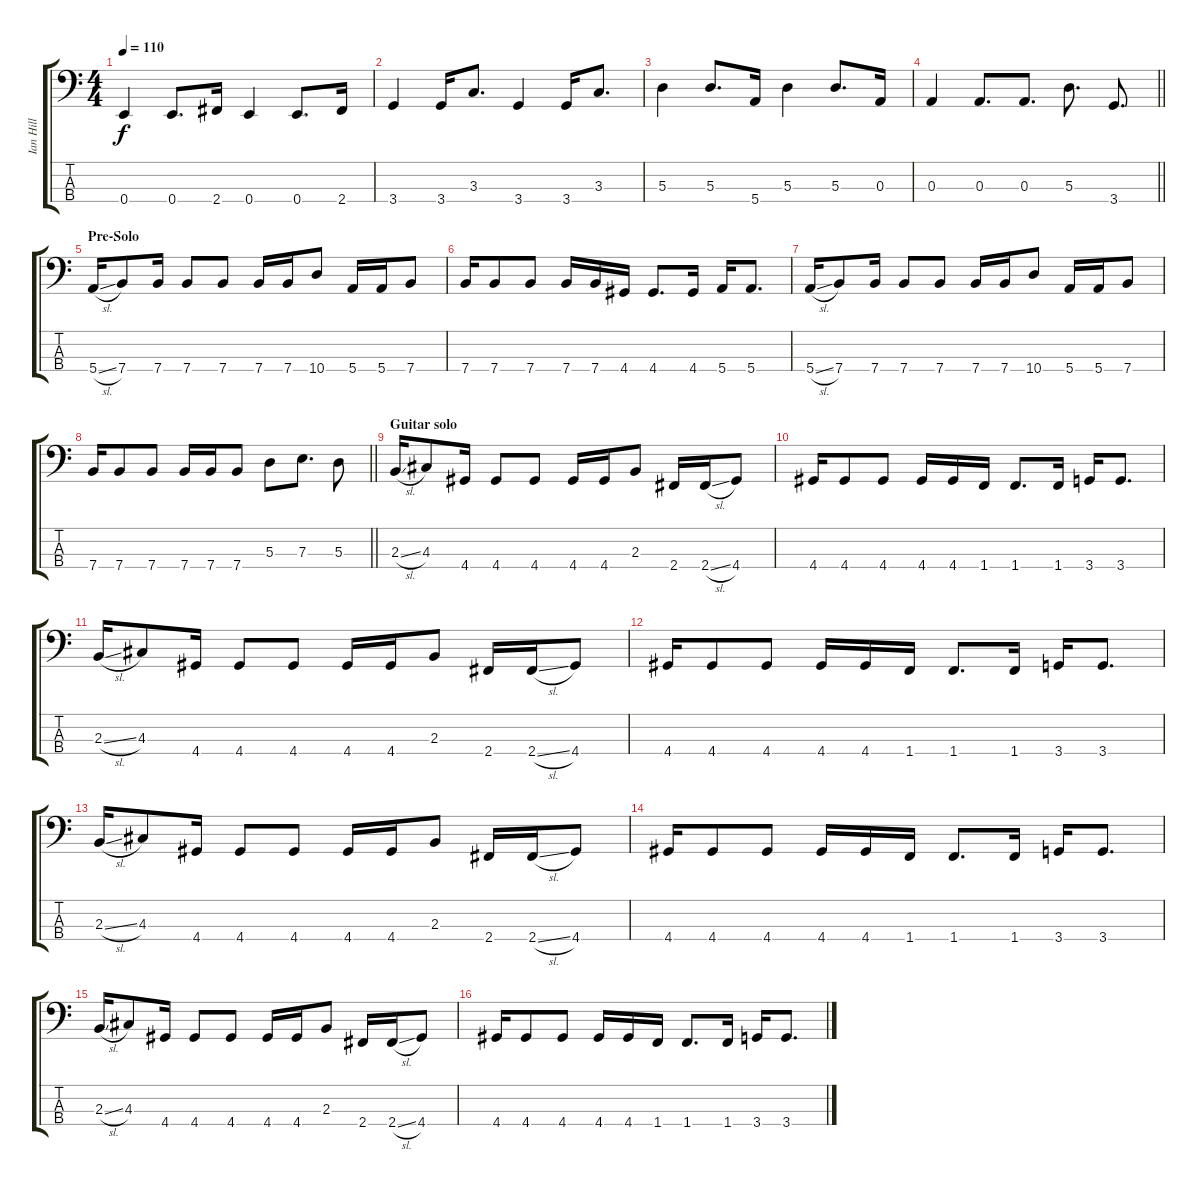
\track ("Ian Hill" "Ian Hill") {instrument electricbassfinger}
\staff {score tabs}
\tuning (G2 D2 A1 E1) {hide}
\ts (4 4)
\tempo 110
\clef f4
\ks c
0.4.4{dy f} 0.4.8{d} 2.4.16 0.4.4 0.4.8{d} 2.4.16 |
3.4.4 3.4.16 3.3.8{d} 3.4.4 3.4.16 3.3.8{d} |
5.3.4 5.3.8{d} 5.4.16 5.3.4 5.3.8{d} 0.3.16 |
\barLineRight lightlight
0.3.4 0.3.8{d} 0.3.8{d} 5.3.8{d} 3.4.8{d} |
\section ("" "Pre-Solo")
5.4{sl}.16 7.4.8 7.4.16 7.4.8 7.4.8 7.4.16 7.4.16 10.4.8 5.4.16 5.4.16 7.4.8 |
7.4.16 7.4.8 7.4.8 7.4.16 7.4.16 4.4.16 4.4.8{d} 4.4.16 5.4.16 5.4.8{d} |
5.4{sl}.16 7.4.8 7.4.16 7.4.8 7.4.8 7.4.16 7.4.16 10.4.8 5.4.16 5.4.16 7.4.8 |
\barLineRight lightlight
7.4.16 7.4.8 7.4.8 7.4.16 7.4.16 7.4.8 5.3.8 7.3.8{d} 5.3.8 |
\section ("" "Guitar solo")
2.3{sl}.16 4.3.8 4.4.16 4.4.8 4.4.8 4.4.16 4.4.16 2.3.8 2.4.16 2.4{sl}.16 4.4.8 |
4.4.16 4.4.8 4.4.8 4.4.16 4.4.16 1.4.16 1.4.8{d} 1.4.16 3.4.16 3.4.8{d} |
2.3{sl}.16 4.3.8 4.4.16 4.4.8 4.4.8 4.4.16 4.4.16 2.3.8 2.4.16 2.4{sl}.16 4.4.8 |
4.4.16 4.4.8 4.4.8 4.4.16 4.4.16 1.4.16 1.4.8{d} 1.4.16 3.4.16 3.4.8{d} |
2.3{sl}.16 4.3.8 4.4.16 4.4.8 4.4.8 4.4.16 4.4.16 2.3.8 2.4.16 2.4{sl}.16 4.4.8 |
4.4.16 4.4.8 4.4.8 4.4.16 4.4.16 1.4.16 1.4.8{d} 1.4.16 3.4.16 3.4.8{d} |
2.3{sl}.16 4.3.8 4.4.16 4.4.8 4.4.8 4.4.16 4.4.16 2.3.8 2.4.16 2.4{sl}.16 4.4.8 |
4.4.16 4.4.8 4.4.8 4.4.16 4.4.16 1.4.16 1.4.8{d} 1.4.16 3.4.16 3.4.8{d}
